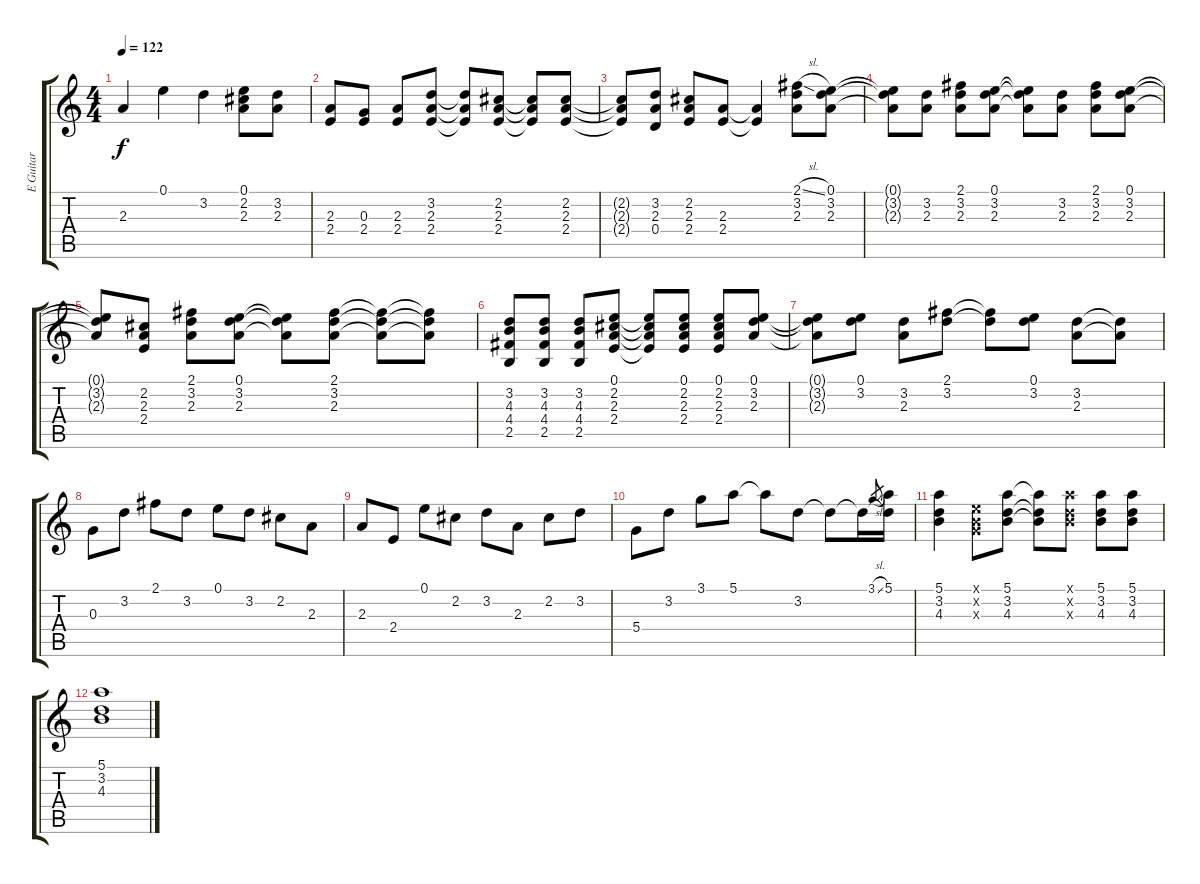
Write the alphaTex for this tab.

\track ("E Guitar" "E Guitar") {instrument distortionguitar}
\staff {score tabs}
\tuning (E4 B3 G3 D3 A2 E2) {hide}
\ts (4 4)
\tempo 122
\clef g2
\ks c
2.3.4{dy f} 0.1.4 3.2.4 (0.1 2.2 2.3).8 (3.2 2.3).8 |
(2.3 2.4).8 (0.3 2.4).8 (2.3 2.4).8 (3.2 2.3 2.4).8 (3.2{t} 2.3{t} 2.4{t}).8 (2.2 2.3 2.4).8 (2.2{t} 2.3{t} 2.4{t}).8 (2.2 2.3 2.4).8 |
(2.2{t} 2.3{t} 2.4{t}).8 (3.2 2.3 0.4).8 (2.2 2.3 2.4).8 (2.3 2.4).8 (2.3{t} 2.4{t}).4 (2.1{sl} 3.2 2.3).8 (0.1 3.2 2.3).8 |
(0.1{t} 3.2{t} 2.3{t}).8 (3.2 2.3).8 (2.1 3.2 2.3).8 (0.1 3.2 2.3).8 (0.1{t} 3.2{t} 2.3{t}).8 (3.2 2.3).8 (2.1 3.2 2.3).8 (0.1 3.2 2.3).8 |
(0.1{t} 3.2{t} 2.3{t}).8 (2.2 2.3 2.4).8 (2.1 3.2 2.3).8 (0.1 3.2 2.3).8 (0.1{t} 3.2{t} 2.3{t}).8 (2.1 3.2 2.3).8 (2.1{t} 3.2{t} 2.3{t}).8 (2.1{t} 3.2{t} 2.3{t}).8 |
(3.2 4.3 4.4 2.5).8 (3.2 4.3 4.4 2.5).8 (3.2 4.3 4.4 2.5).8 (0.1 2.2 2.3 2.4).8 (0.1{t} 2.2{t} 2.3{t} 2.4{t}).8 (0.1 2.2 2.3 2.4).8 (0.1 2.2 2.3 2.4).8 (0.1 3.2 2.3).8 |
(0.1{t} 3.2{t} 2.3{t}).8 (0.1 3.2).8 (3.2 2.3).8 (2.1 3.2).8 (2.1{t} 3.2{t}).8 (0.1 3.2).8 (3.2 2.3).8 (3.2{t} 2.3{t}).8 |
0.3.8 3.2.8 2.1.8 3.2.8 0.1.8 3.2.8 2.2.8 2.3.8 |
2.3.8 2.4.8 0.1.8 2.2.8 3.2.8 2.3.8 2.2.8 3.2.8 |
5.4.8 3.2.8 3.1.8 5.1.8 5.1{t}.8 3.2.8 3.2{t}.8 3.2{t}.16 3.1{sl}.8{gr} (5.1 3.2{t}).16 |
(5.1 3.2 4.3).4 (0.1{x} 0.2{x} 0.3{x}).8 (5.1 3.2 4.3).8 (5.1{t} 3.2{t} 4.3{t}).8 (5.1{x} 3.2{x} 4.3{x}).8 (5.1 3.2 4.3).8 (5.1 3.2 4.3).8 |
(5.1 3.2 4.3).1
